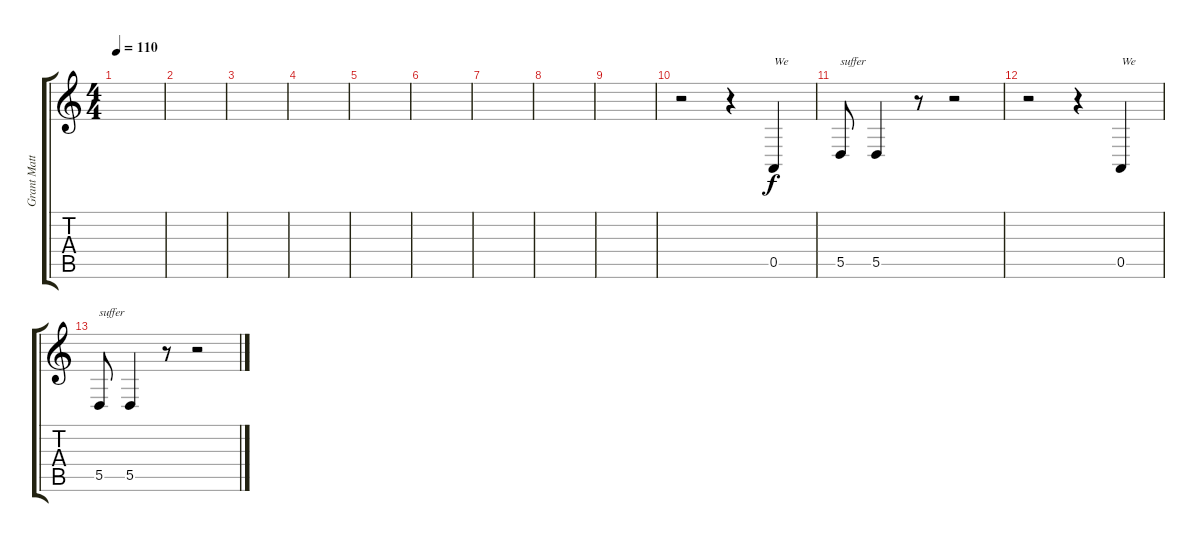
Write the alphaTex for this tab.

\track ("Grant Matthews (Vocals)" "Grant Matt") {instrument lead8bassandlead}
\staff {score tabs}
\tuning (E4 B3 G3 D3 A2 E2) {hide}
\ts (4 4)
\tempo 110
\clef g2
\ks c
|
|
|
|
|
|
|
|
|
r.2 r.4 0.5.4{txt "We"} |
5.5.8{txt "suffer"} 5.5.4 r.8 r.2 |
r.2 r.4 0.5.4{txt "We"} |
5.5.8{txt "suffer"} 5.5.4 r.8 r.2
